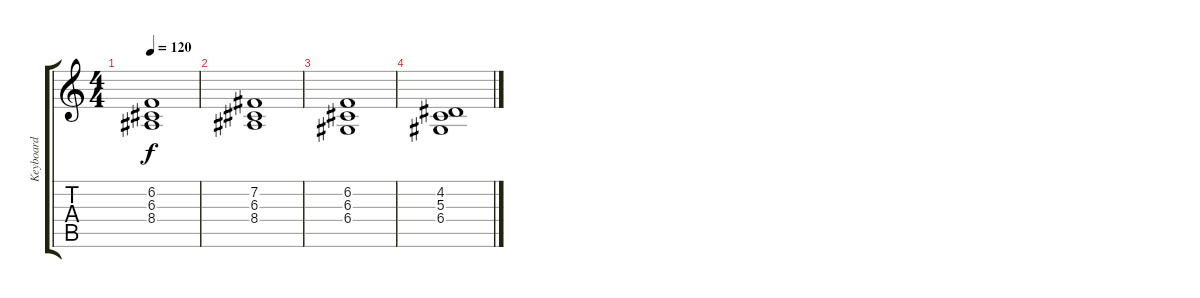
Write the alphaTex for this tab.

\track ("Keyboard" "Keyboard") {instrument synthstrings1}
\staff {score tabs}
\tuning (E4 B3 G3 D3 A2 E2) {hide}
\ts (4 4)
\tempo 120
\clef g2
\ks c
(6.2 6.3 8.4).1{dy f} |
(7.2 6.3 8.4).1 |
(6.2 6.3 6.4).1 |
(4.2 5.3 6.4).1
